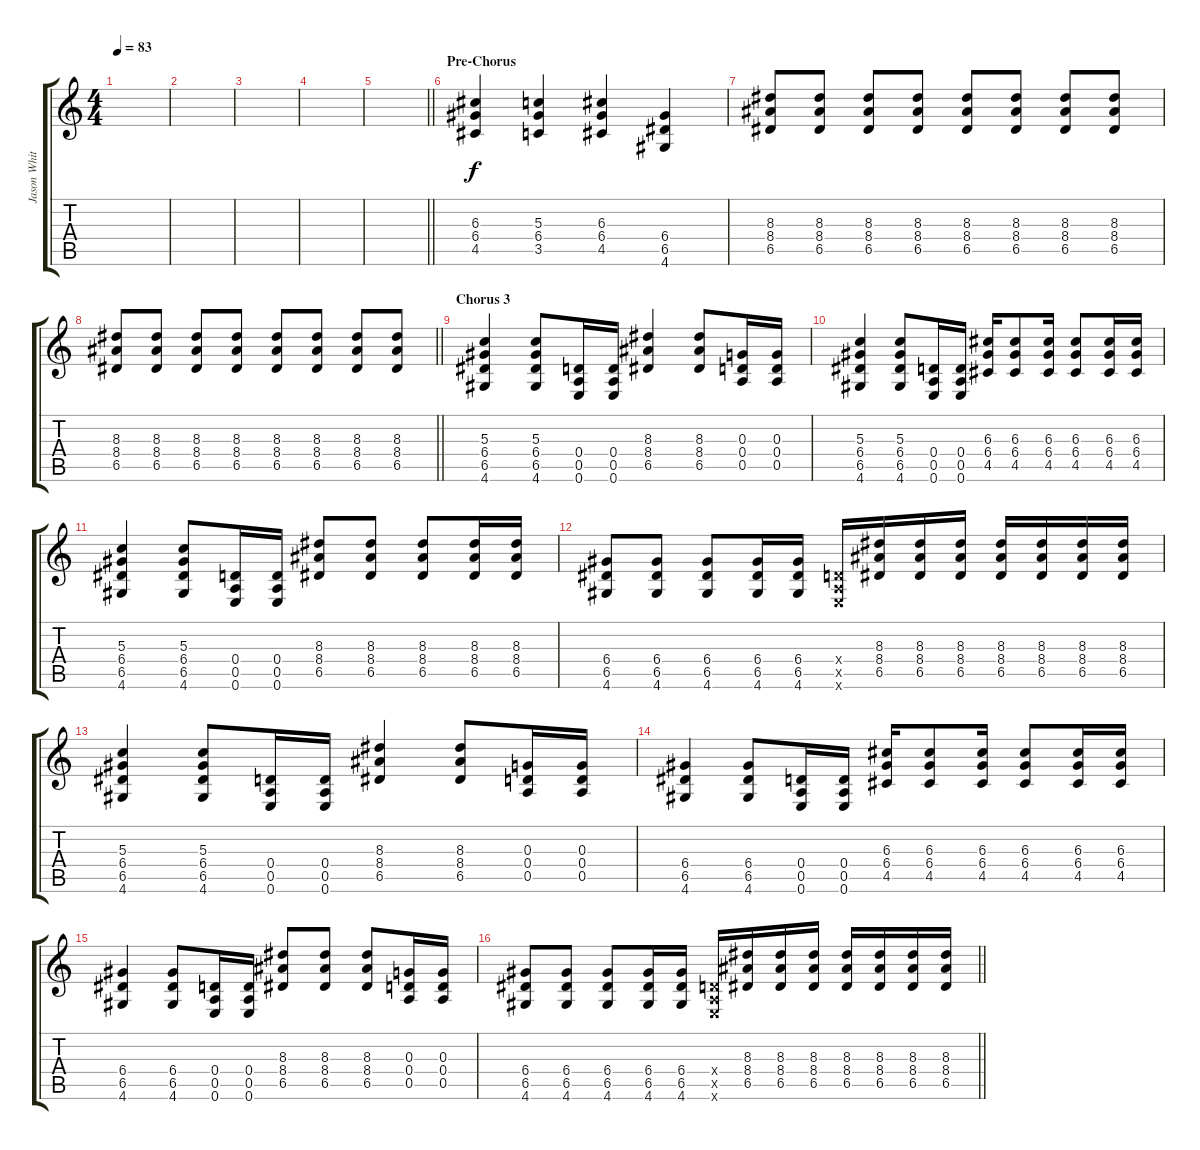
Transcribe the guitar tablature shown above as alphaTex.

\track ("Jason White [Guitar]" "Jason Whit") {instrument overdrivenguitar}
\staff {score tabs}
\tuning (E4 B3 G3 D3 A2 E2) {hide}
\ts (4 4)
\tempo 83
\clef g2
\ks c
|
|
|
|
\barLineRight lightlight
|
\section ("" "Pre-Chorus")
(6.3 6.4 4.5).4{volume 13 balance 15 instrument overdrivenguitar} (5.3 6.4 3.5).4 (6.3 6.4 4.5).4 (6.4 6.5 4.6).4 |
(8.3 8.4 6.5).8 (8.3 8.4 6.5).8 (8.3 8.4 6.5).8 (8.3 8.4 6.5).8 (8.3 8.4 6.5).8 (8.3 8.4 6.5).8 (8.3 8.4 6.5).8 (8.3 8.4 6.5).8 |
\barLineRight lightlight
(8.3 8.4 6.5).8 (8.3 8.4 6.5).8 (8.3 8.4 6.5).8 (8.3 8.4 6.5).8 (8.3 8.4 6.5).8 (8.3 8.4 6.5).8 (8.3 8.4 6.5).8 (8.3 8.4 6.5).8 |
\section ("" "Chorus 3")
(5.3 6.4 6.5 4.6).4 (5.3 6.4 6.5 4.6).8 (0.4 0.5 0.6).16 (0.4 0.5 0.6).16 (8.3 8.4 6.5).4 (8.3 8.4 6.5).8 (0.3 0.4 0.5).16 (0.3 0.4 0.5).16 |
(5.3 6.4 6.5 4.6).4 (5.3 6.4 6.5 4.6).8 (0.4 0.5 0.6).16 (0.4 0.5 0.6).16 (6.3 6.4 4.5).16 (6.3 6.4 4.5).8 (6.3 6.4 4.5).16 (6.3 6.4 4.5).8 (6.3 6.4 4.5).16 (6.3 6.4 4.5).16 |
(5.3 6.4 6.5 4.6).4 (5.3 6.4 6.5 4.6).8 (0.4 0.5 0.6).16 (0.4 0.5 0.6).16 (8.3 8.4 6.5).8 (8.3 8.4 6.5).8 (8.3 8.4 6.5).8 (8.3 8.4 6.5).16 (8.3 8.4 6.5).16 |
(6.4 6.5 4.6).8 (6.4 6.5 4.6).8 (6.4 6.5 4.6).8 (6.4 6.5 4.6).16 (6.4 6.5 4.6).16 (0.4{x} 0.5{x} 0.6{x}).16 (8.3 8.4 6.5).16 (8.3 8.4 6.5).16 (8.3 8.4 6.5).16 (8.3 8.4 6.5).16 (8.3 8.4 6.5).16 (8.3 8.4 6.5).16 (8.3 8.4 6.5).16 |
(5.3 6.4 6.5 4.6).4 (5.3 6.4 6.5 4.6).8 (0.4 0.5 0.6).16 (0.4 0.5 0.6).16 (8.3 8.4 6.5).4 (8.3 8.4 6.5).8 (0.3 0.4 0.5).16 (0.3 0.4 0.5).16 |
(6.4 6.5 4.6).4 (6.4 6.5 4.6).8 (0.4 0.5 0.6).16 (0.4 0.5 0.6).16 (6.3 6.4 4.5).16 (6.3 6.4 4.5).8 (6.3 6.4 4.5).16 (6.3 6.4 4.5).8 (6.3 6.4 4.5).16 (6.3 6.4 4.5).16 |
(6.4 6.5 4.6).4 (6.4 6.5 4.6).8 (0.4 0.5 0.6).16 (0.4 0.5 0.6).16 (8.3 8.4 6.5).8 (8.3 8.4 6.5).8 (8.3 8.4 6.5).8 (0.3 0.4 0.5).16 (0.3 0.4 0.5).16 |
\barLineRight lightlight
(6.4 6.5 4.6).8 (6.4 6.5 4.6).8 (6.4 6.5 4.6).8 (6.4 6.5 4.6).16 (6.4 6.5 4.6).16 (0.4{x} 0.5{x} 0.6{x}).16 (8.3 8.4 6.5).16 (8.3 8.4 6.5).16 (8.3 8.4 6.5).16 (8.3 8.4 6.5).16 (8.3 8.4 6.5).16 (8.3 8.4 6.5).16 (8.3 8.4 6.5).16
